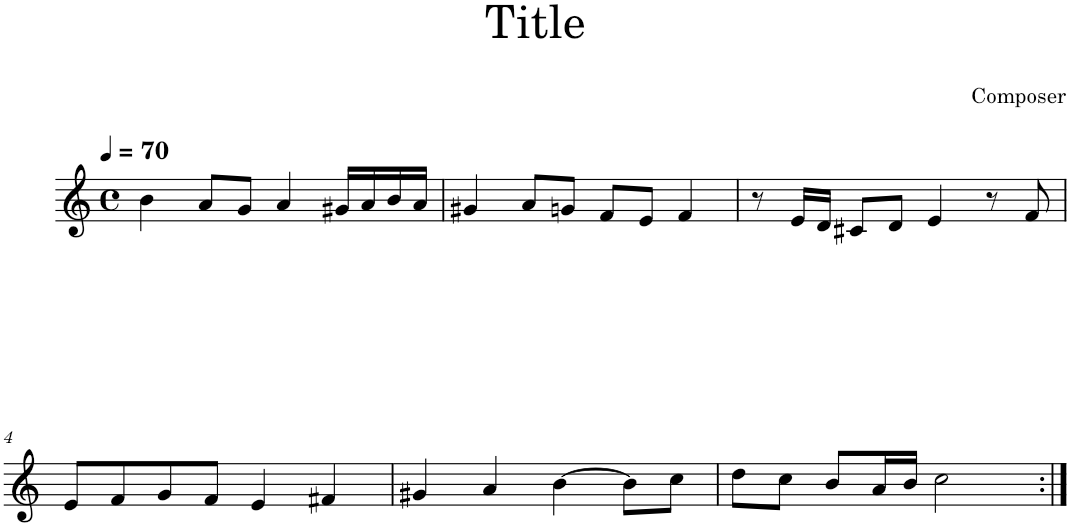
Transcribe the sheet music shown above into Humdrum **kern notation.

**kern
*part1
*staff1
*I"Piano
*I'Pno.
*clefG2
*k[]
*M4/4
*met(c)
*MM70
=1
4b\
8a/L
8g/J
4a/
16g#X/LL
16a/
16b/
16a/JJ
=2
4g#X/
8a/L
8gn/J
8f/L
8e/J
4f/
=3
8r
16e/LL
16d/JJ
8c#X/L
8d/J
4e/
8r
8f/
!!LO:LB:g=z
=4
8e/L
8f/
8g/
8f/J
4e/
4f#X/
=5
4g#X/
4a/
[4b\
8b\L]
8cc\J
=6
8dd\L
8cc\J
8b/L
16a/L
16b/JJ
2cc\
=:|!
*-
